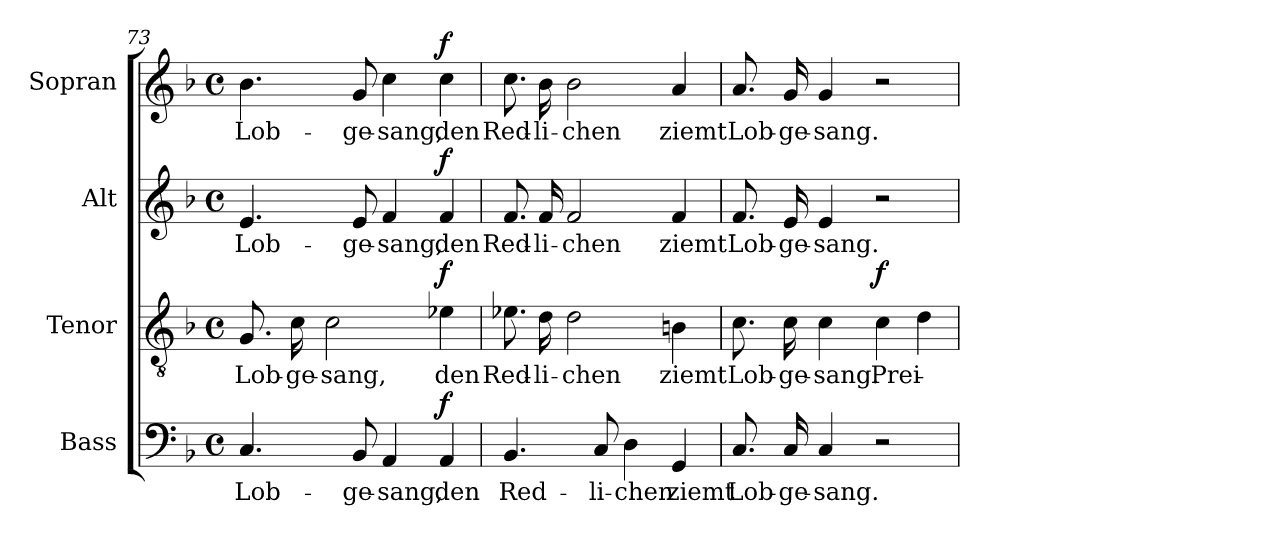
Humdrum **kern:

**kern	**text	**dynam	**kern	**text	**dynam	**kern	**text	**dynam	**kern	**text	**dynam
*part4	*part4	*part4	*part3	*part3	*part3	*part2	*part2	*part2	*part1	*part1	*part1
*staff4	*staff4	*staff4	*staff3	*staff3	*staff3	*staff2	*staff2	*staff2	*staff1	*staff1	*staff1
*I"Bass	*	*	*I"Tenor	*	*	*I"Alt	*	*	*I"Sopran	*	*
*I'B.	*	*	*I'T.	*	*	*I'A.	*	*	*I'S.	*	*
!!LO:LB:g=z
*clefF4	*	*	*clefGv2	*	*	*clefG2	*	*	*clefG2	*	*
*k[b-]	*	*	*k[b-]	*	*	*k[b-]	*	*	*k[b-]	*	*
*F:	*	*	*F:	*	*	*F:	*	*	*F:	*	*
*M4/4	*	*	*M4/4	*	*	*M4/4	*	*	*M4/4	*	*
*met(c)	*	*	*met(c)	*	*	*met(c)	*	*	*met(c)	*	*
=73	=73	=73	=73	=73	=73	=73	=73	=73	=73	=73	=73
!	!LO:LY:b	!	!	!LO:LY:b	!	!	!LO:LY:b	!	!	!LO:LY:b	!
4.C/	Lob-	.	8.G/	Lob-	.	4.e/	Lob-	.	4.b-\	Lob-	.
!	!	!	!	!LO:LY:b	!	!	!	!	!	!	!
.	.	.	16c\	-ge-	.	.	.	.	.	.	.
!	!	!	!	!LO:LY:b	!	!	!	!	!	!	!
.	.	.	2c\	-sang,	.	.	.	.	.	.	.
!	!LO:LY:b	!	!	!	!	!	!LO:LY:b	!	!	!LO:LY:b	!
8BB-/	-ge-	.	.	.	.	8e/	-ge-	.	8g/	-ge-	.
!	!LO:LY:b	!	!	!	!	!	!LO:LY:b	!	!	!LO:LY:b	!
4AA/	-sang,	.	.	.	.	4f/	-sang,	.	4cc\	-sang,	.
!	!LO:LY:b	!LO:DY:a	!	!LO:LY:b	!LO:DY:a	!	!LO:LY:b	!LO:DY:a	!	!LO:LY:b	!LO:DY:a
4AA/	den	f	4e-X\	den	f	4f/	den	f	4cc\	den	f
=74	=74	=74	=74	=74	=74	=74	=74	=74	=74	=74	=74
!	!LO:LY:b	!	!	!LO:LY:b	!	!	!LO:LY:b	!	!	!LO:LY:b	!
4.BB-/	Red-	.	8.e-X\	Red-	.	8.f/	Red-	.	8.cc\	Red-	.
!	!	!	!	!LO:LY:b	!	!	!LO:LY:b	!	!	!LO:LY:b	!
.	.	.	16d\	-li-	.	16f/	-li-	.	16b-\	-li-	.
!	!	!	!	!LO:LY:b	!	!	!LO:LY:b	!	!	!LO:LY:b	!
.	.	.	2d\	-chen	.	2f/	-chen	.	2b-\	-chen	.
!	!LO:LY:b	!	!	!	!	!	!	!	!	!	!
8C/	-li-	.	.	.	.	.	.	.	.	.	.
!	!LO:LY:b	!	!	!	!	!	!	!	!	!	!
4D\	-chen	.	.	.	.	.	.	.	.	.	.
!	!LO:LY:b	!	!	!LO:LY:b	!	!	!LO:LY:b	!	!	!LO:LY:b	!
4GG/	ziemt	.	4Bn\	ziemt	.	4f/	ziemt	.	4a/	ziemt	.
=75	=75	=75	=75	=75	=75	=75	=75	=75	=75	=75	=75
!	!LO:LY:b	!	!	!LO:LY:b	!	!	!LO:LY:b	!	!	!LO:LY:b	!
8.C/	Lob-	.	8.c\	Lob-	.	8.f/	Lob-	.	8.a/	Lob-	.
!	!LO:LY:b	!	!	!LO:LY:b	!	!	!LO:LY:b	!	!	!LO:LY:b	!
16C/	-ge-	.	16c\	-ge-	.	16e/	-ge-	.	16g/	-ge-	.
!	!LO:LY:b	!	!	!LO:LY:b	!	!	!LO:LY:b	!	!	!LO:LY:b	!
4C/	-sang.	.	4c\	-sang.	.	4e/	-sang.	.	4g/	-sang.	.
!	!	!	!	!LO:LY:b	!LO:DY:a	!	!	!	!	!	!
2r	.	.	4c\	Prei-	f	2r	.	.	2r	.	.
.	.	.	4d\	.	.	.	.	.	.	.	.
=	=	=	=	=	=	=	=	=	=	=	=
*-	*-	*-	*-	*-	*-	*-	*-	*-	*-	*-	*-
